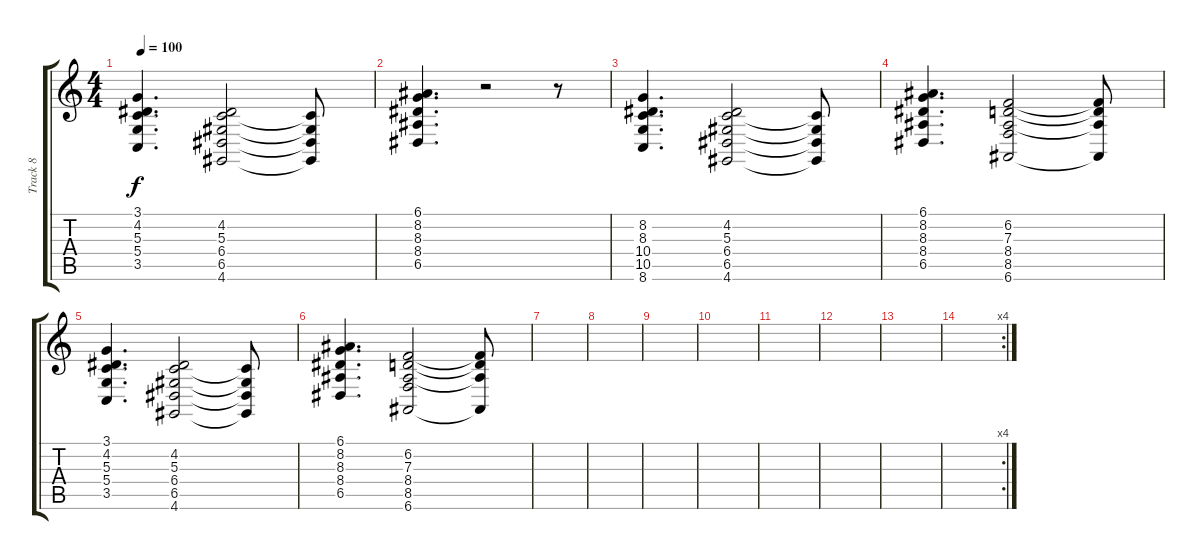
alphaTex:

\track ("Track 8" "Track 8") {instrument stringensemble2}
\staff {score tabs}
\tuning (E4 B3 G3 D3 A2 E2) {hide}
\ts (4 4)
\tempo 100
\clef g2
\ks c
(3.1 4.2 5.3 5.4 3.5).4{d dy f} (4.2 5.3 6.4 6.5 4.6).2 (5.3{t} 6.4{t} 6.5{t} 4.6{t}).8 |
(6.1 8.2 8.3 8.4 6.5).4{d} r.2 r.8 |
(8.2 8.3 10.4 10.5 8.6).4{d} (4.2 5.3 6.4 6.5 4.6).2 (5.3{t} 6.4{t} 6.5{t} 4.6{t}).8 |
(6.1 8.2 8.3 8.4 6.5).4{d} (6.2 7.3 8.4 8.5 6.6).2 (6.2{t} 7.3{t} 8.4{t} 6.6{t}).8 |
(3.1 4.2 5.3 5.4 3.5).4{d} (4.2 5.3 6.4 6.5 4.6).2 (5.3{t} 6.4{t} 6.5{t} 4.6{t}).8 |
(6.1 8.2 8.3 8.4 6.5).4{d} (6.2 7.3 8.4 8.5 6.6).2 (6.2{t} 7.3{t} 8.4{t} 6.6{t}).8 |
|
|
|
|
|
|
|
\rc 4
